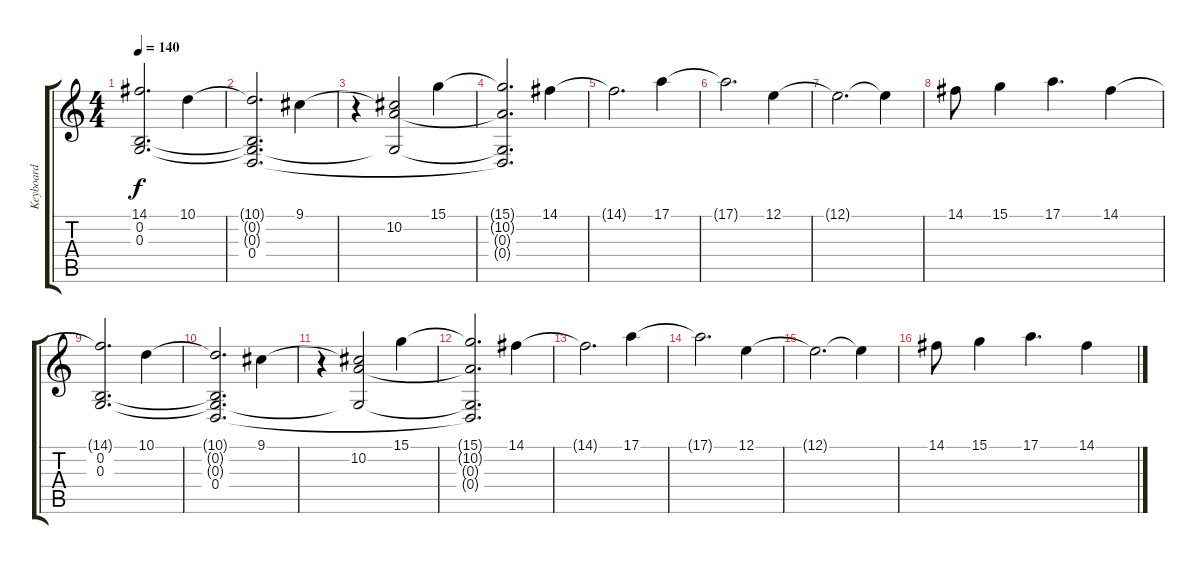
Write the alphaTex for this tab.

\track ("Keyboard" "Keyboard") {instrument stringensemble1}
\staff {score tabs}
\tuning (E4 B3 G3 D3 A2 E2) {hide}
\ts (4 4)
\tempo 140
\clef g2
\ks c
(14.1{t} 0.2 0.3).2{d dy f} 10.1.4 |
(10.1{t} 0.2{t} 0.3{t} 0.4).2{d} 9.1.4 |
r.4 (9.1{t} 10.2 0.3{t}).2 15.1.4 |
(15.1{t} 10.2{t} 0.3{t} 0.4{t}).2{d} 14.1.4 |
14.1{t}.2{d} 17.1.4 |
17.1{t}.2{d} 12.1.4 |
12.1{t}.2{d} 12.1{t}.4 |
14.1.8 15.1.4 17.1.4{d} 14.1.4 |
(14.1{t} 0.2 0.3).2{d} 10.1.4 |
(10.1{t} 0.2{t} 0.3{t} 0.4).2{d} 9.1.4 |
r.4 (9.1{t} 10.2 0.3{t}).2 15.1.4 |
(15.1{t} 10.2{t} 0.3{t} 0.4{t}).2{d} 14.1.4 |
14.1{t}.2{d} 17.1.4 |
17.1{t}.2{d} 12.1.4 |
12.1{t}.2{d} 12.1{t}.4 |
14.1.8 15.1.4 17.1.4{d} 14.1.4
